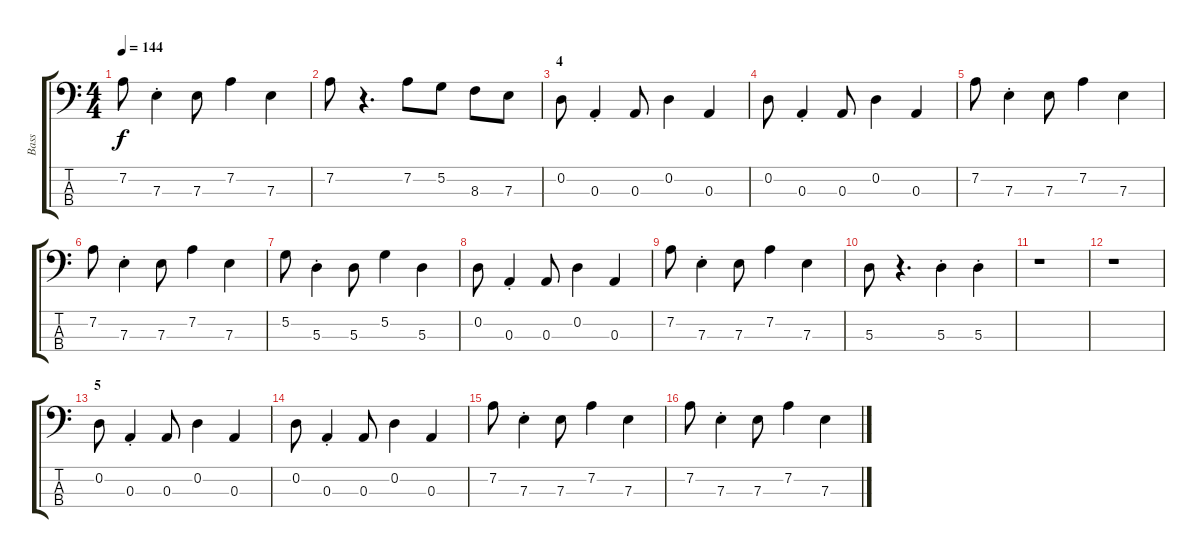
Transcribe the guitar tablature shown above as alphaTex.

\track ("Bass" "Bass") {instrument electricbassfinger}
\staff {score tabs}
\tuning (G2 D2 A1 E1) {hide}
\ts (4 4)
\tempo 144
\clef f4
\ks c
7.2.8{dy f} 7.3{st}.4 7.3.8 7.2.4 7.3.4 |
7.2.8 r.4{d} 7.2.8 5.2.8 8.3.8 7.3.8 |
\section ("" "4")
0.2.8 0.3{st}.4 0.3.8 0.2.4 0.3.4 |
0.2.8 0.3{st}.4 0.3.8 0.2.4 0.3.4 |
7.2.8 7.3{st}.4 7.3.8 7.2.4 7.3.4 |
7.2.8 7.3{st}.4 7.3.8 7.2.4 7.3.4 |
5.2.8 5.3{st}.4 5.3.8 5.2.4 5.3.4 |
0.2.8 0.3{st}.4 0.3.8 0.2.4 0.3.4 |
7.2.8 7.3{st}.4 7.3.8 7.2.4 7.3.4 |
5.3.8 r.4{d} 5.3{st}.4 5.3{st}.4 |
r.1 |
r.1 |
\section ("" "5")
0.2.8 0.3{st}.4 0.3.8 0.2.4 0.3.4 |
0.2.8 0.3{st}.4 0.3.8 0.2.4 0.3.4 |
7.2.8 7.3{st}.4 7.3.8 7.2.4 7.3.4 |
7.2.8 7.3{st}.4 7.3.8 7.2.4 7.3.4
